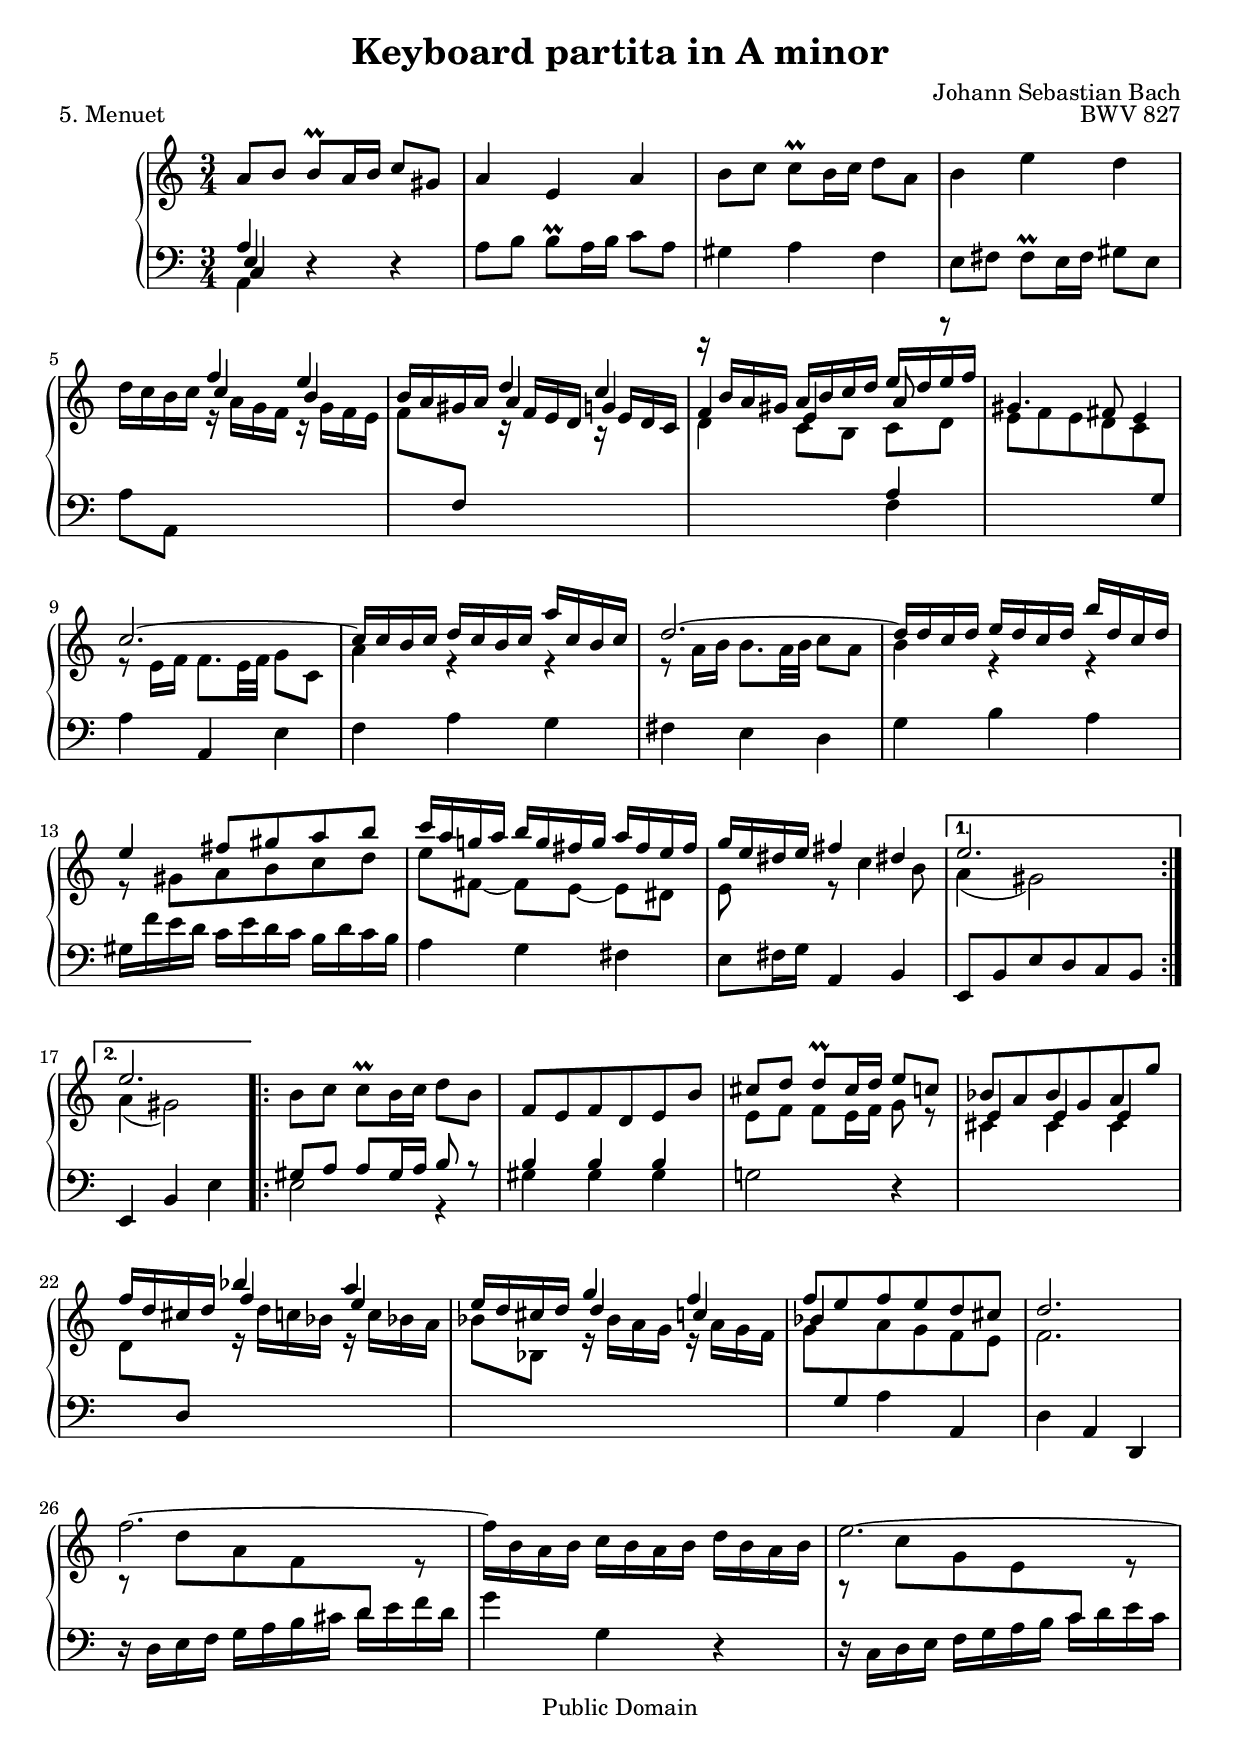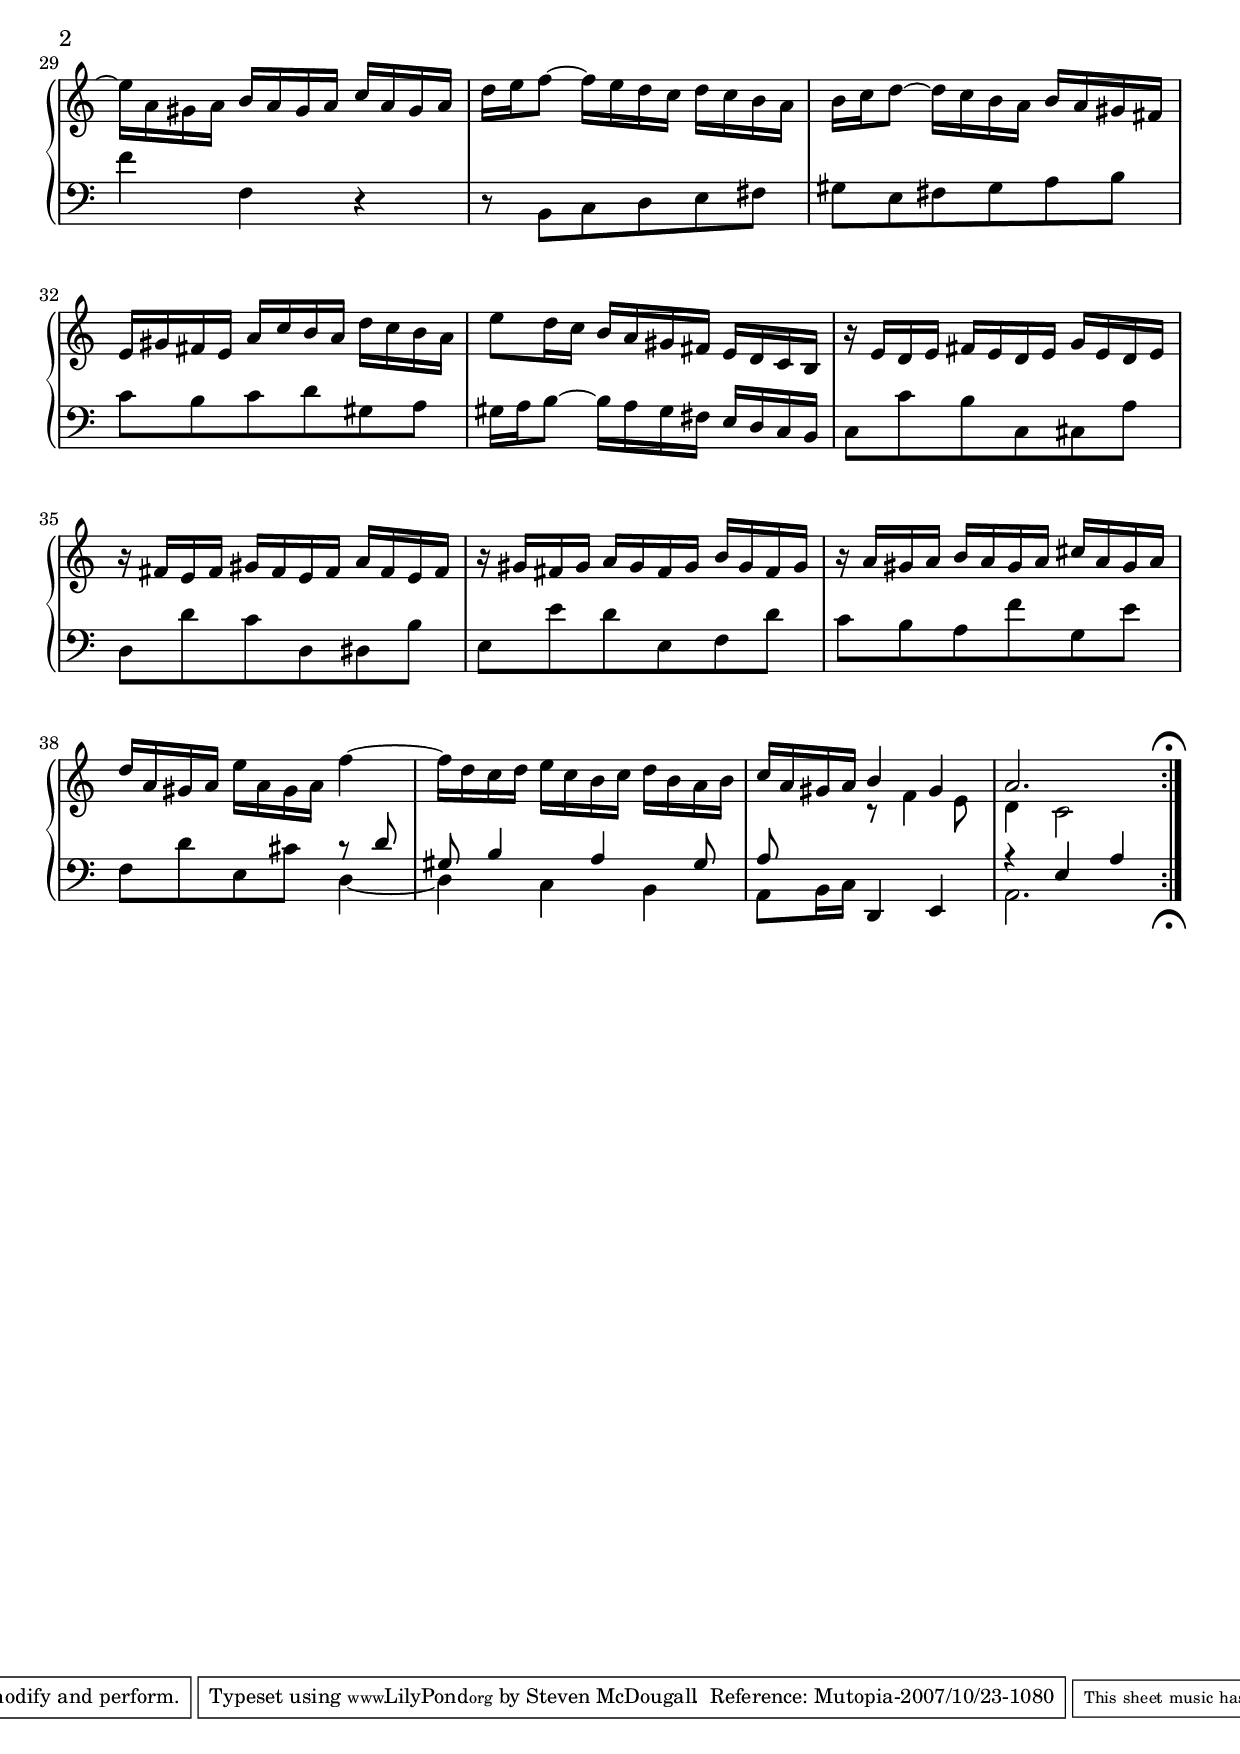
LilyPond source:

% This file prints Bach BWV 827, movement 5. Menuet

\version "2.10.25"

\header
{
  title    	    = "Keyboard partita in A minor"
  composer 	    = "Johann Sebastian Bach"
  opus     	    = "BWV 827"
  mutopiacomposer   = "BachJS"
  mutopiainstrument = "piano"
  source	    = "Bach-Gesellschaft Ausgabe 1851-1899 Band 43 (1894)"
  sourceurl         = "http://imslp.org/wiki/Notebook_for_Anna_Magdalena_Bach_(Bach,_Johann_Sebastian)"
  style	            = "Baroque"
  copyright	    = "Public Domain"
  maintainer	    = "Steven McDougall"
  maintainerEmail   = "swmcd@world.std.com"
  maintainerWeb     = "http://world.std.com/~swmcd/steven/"
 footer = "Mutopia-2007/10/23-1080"
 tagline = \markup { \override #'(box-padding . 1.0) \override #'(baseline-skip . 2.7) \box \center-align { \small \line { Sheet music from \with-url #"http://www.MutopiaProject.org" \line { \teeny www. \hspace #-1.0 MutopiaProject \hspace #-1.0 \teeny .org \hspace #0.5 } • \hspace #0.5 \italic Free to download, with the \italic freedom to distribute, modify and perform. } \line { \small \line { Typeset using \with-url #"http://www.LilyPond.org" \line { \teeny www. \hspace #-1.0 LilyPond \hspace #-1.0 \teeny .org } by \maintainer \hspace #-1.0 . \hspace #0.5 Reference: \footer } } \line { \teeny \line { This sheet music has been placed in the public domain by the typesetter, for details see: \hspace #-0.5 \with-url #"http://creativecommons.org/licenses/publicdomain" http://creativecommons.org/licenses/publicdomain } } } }
}

\include "english.ly"

bc = % bass cleff
{
  \change Staff = lower
  \stemUp
}

tc = % treble cleff
{
  \change Staff = upper
  \stemNeutral
}

voiceFive = #(context-spec-music (make-voice-props-set 4) 'Voice)

\score 
{
  \new PianoStaff
  <<
    \new Staff = upper
    \relative c''
    {
      \clef treble 
      \key a \minor
      \time 3/4
      
      \repeat volta 2
      {
	a8[ b]  b[ \prall a16 b]  c8[ gs] 	     	     | % 1
	a4  e   a                          	     	     | % 2
	b8[ c]  c8[ \prall b16 c]  d8[ a] 	     	     | % 3
	b4  e   d                          	     	     | % 4
	d16 c b c  << { f4          e       } \\
		      { r16 a, g f  r g f e } \\
		      { c'4         b       } >>     	     | % 5
	
	<< { b16 a     gs a       d4  c                } \\
	   { f,8   \bc f,     \tc r16 f' e d   r e d c } \\
	   { s4                   a'           g       }  >> | % 6

	<< { r16 b a gs  a b c d  e d e f } \\
	   { d,4         c8[ b]   c[  d]  } \\
	   { f4          e        a8  r   } >>               | % 7

	<< { gs4.   fs8 e4          } \\
	   { e8 f e d   c \bc g \tc } >>                     | % 8

	<< { c'2. ~                       } \\
	   { r8 e,16 f  f8. e32 f  g8 c,  } >>               | % 9

	<< { c'16 c b c  d c b c  a' c, b c } \\
	   { a4          r        r         } >>             | % 10

	<< { d2. ~                       } \\
	   { r8 a16 b  b8. a32 b  c8  a  } >>                | % 11

	<< { d16 d c d  e d c d  b' d, c d } \\
	   { b4         r        r         } >>              | % 12

	<< { e4      fs8 gs  a b } \\
	   { r8 gs,  a   b   c d } >>                        | % 13

	<< { c'16 a g! a    b g fs g  a fs e fs } \\
	   { e8[    fs,] ~  fs[ e] ~  e[   ds]  } >>         | % 14

	<< { g'16 e ds e  fs4  ds! } \\
	   { e,8    s     r c'4 b8 } >>                      | % 15
      }

      \alternative
      {
	{
	  << { e2.       } \\
	     { a,4( gs2) } >>                                | % 16
	}

	{
	  << { e'2.      } \\
	     { a,4( gs2) } >>                                | % 17
	}
      }
	   
      \repeat volta 2
      {
	b8[ c]  c[ \prall b16 c]  d8 b               	     | % 18
	f8 e f d e b'                                	     | % 19

	<< { cs8[ d]  d[ \prall cs16 d]  e8[ c] } \\
	   { e,8[ f]  f[        e16  f]  g8  r  } >> 	     | % 20

	<< { bf8  a  bf g a g' } \\
	   { cs,,4   cs   cs   } \\
	   { e4      e    e    } >>                  	     | % 21

	<< { f'16 d   cs d    bf'4          a         } \\
	   { d,,8 \bc d, \tc  r16 d'' c bf  r c bf! a } \\
	   { s4               f'            e         } >>   | % 22

	<< { e16 d cs d  g4           f       } \\
	   { bf,8  bf,   r16 bf' a g  r a g f } \\
	   { s4          d'           c       } >>           | % 23

	<< { f8    e      f  e  d cs } \\
	   { g \bc g, \tc a' g  f e  } \\
	   { bf'4         s     s    } >>                    | % 24

	<< { d2.  } \\
	   { f,2. } >>                                       | % 25

	<<            {           f'2. ~               }
	   \new Voice { \voiceTwo r8 d a f \bc d \tc r } >>  | % 26

	f'16 b, a b  c b a b  d b a b                        | % 27

	<<            {           e2. ~                } 
	   \new Voice { \voiceTwo r8 c g e \bc c \tc r } >>  | % 28

	e'16 a, gs  a  	 b   a  gs a    c   a  gs a          | % 29
	d 16 e  f8  ~  	 f16 e  d  c    d   c  b  a          | % 30
	b 16 c  d8  ~  	 d16 c  b  a    b   a  gs fs         | % 31
	e 16 gs fs  e  	 a   c  b  a    d   c  b  a          | % 32
	e' 8    d16 c  	 b   a  gs fs   e   d  c  b          | % 33
	r 16 e  d   e    fs  e  d  e    g   e  d  e          | % 34
	r 16 fs e   fs   gs  fs e  fs   a   fs e  fs         | % 35
	r 16 gs fs  gs   a   gs fs gs   b   gs fs gs         | % 36 
	r 16 a  gs  a    b   a  gs a    cs  a  gs a          | % 37
	d 16 a  gs  a    e'  a, gs a    f'4 ~                | % 38
	f 16 d  c   d    e   c  b  c    d   b  a  b          | % 39

	c 16 a  gs  a    << { b4    gs    } \\
			    { r8 f4    e8 } >>               | % 40

	<< { a2.    } \\
	   { d,4 c2 } >>                                     | % 41
      }
      
      \override Score.RehearsalMark #'break-visibility = #begin-of-line-invisible
      \override Score.RehearsalMark #'extra-offset = #'( -0.6 . 0.0 )
      \mark \markup { \musicglyph #"scripts.ufermata" }
    }
	 
    \new Staff = lower
    {
      \clef bass
      \key a \minor
      \time 3/4
      
      \repeat volta 2
      {
	<< \new Voice { \voiceOne   a 4 }
	   \new Voice { \voiceTwo   a,4 }
	   \new Voice { \voiceThree e 4 } 
	   \new Voice { \voiceFive  c 4 } >> r r    | % 1 

	a8[ b]   b [ \prall a16 b ]  c'8[ a] 	    | % 2
	gs4      a                   f       	    | % 3
	e8[ fs]  fs[ \prall e16 fs]  gs8[ e] 	    | % 4
	a8 a,    s4                  s4      	    | % 5
	\skip 4*3                            	    | % 6
	s4       s4                  << { a4 } \\
					{ f4 } >>   | % 7
	\skip 4*3                            	    | % 8
	a4  a, e                                    | % 9
	f4  a  g                                    | % 10
	fs4 e  d                                    | % 11
	g4  b  a                                    | % 12
	gs16 f' e' d'  c' e' d' c'  b d' c' b       | % 13
	a4  g  fs                                   | % 14
	e8[ fs16 g]  a,4  b,                        | % 15
      }
      
      \alternative
      {
	{
	  e,8 b, e d c b,                           | % 16
	}

	{
	  e,4 b, e                                  | % 17
	}
      }

      \repeat volta 2
      {
	<< { gs8[ a]  a[ gs16 a]  b8 r } \\
	   { e2                   r4   } >>         | % 18

	<< { b 4 b  b  } \\
	   { gs4 gs gs } >>                         | % 19

	g!2 r4                                      | % 20
	\skip 4*3                                   | % 21
	\skip 4*3                                   | % 22
	\skip 4*3                                   | % 23
	s  4          a             a,              | % 24
	d  4          a,            d,              | % 25
	r 16 d e f    g a b cs'     d' e' f' d'     | % 26
	g' 4          g             r               | % 27
	r 16 c d e    f g a b       c' d' e' c'     | % 28
	f' 4          f             r               | % 29
	r  8   b,     c     d       e     fs        | % 30
	gs 8   e      fs    gs      a     b         | % 31
	c' 8   b      c'    d'      gs    a         | % 32
	gs16 a b8 ~   b16 a gs fs   e  d  c b,      | % 33
	c  8   c'     b     c       cs    a         | % 34
	d  8   d'     c'    d       ds    b         | % 35
	e  8   e'     d'    e       f     d'        | % 36
	c' 8   b      a     f'      g     e'        | % 37

	f  8   d'     e     cs'     << { r8 d' } \\
				       { d4 ~  } >> | % 38

	<< { gs8 b4   a    gs8 } \\
	   { d4     c   b,     } >>                 | % 39

	<< { a8  s      } \\
	   { a,8 b,16 c } >> d,4 e,                 | % 40

	<< { r4 e a } \\
	   { a,2.   } >>                            | % 41
      }

      \override Staff.RehearsalMark #'direction = #-1
      \override Score.RehearsalMark #'extra-offset = #'( -0.6 . 0.0 )
      \mark \markup { \musicglyph #"scripts.dfermata" }
    }
  >>
  
  \layout
  {
    \context 
    {
      \Score
      \remove "Mark_engraver"
    }
    \context 
    {
      \Staff
      \consists "Mark_engraver"
    }
  } 

  \header { piece = "5. Menuet" }

  \midi   
  {
  }
}

